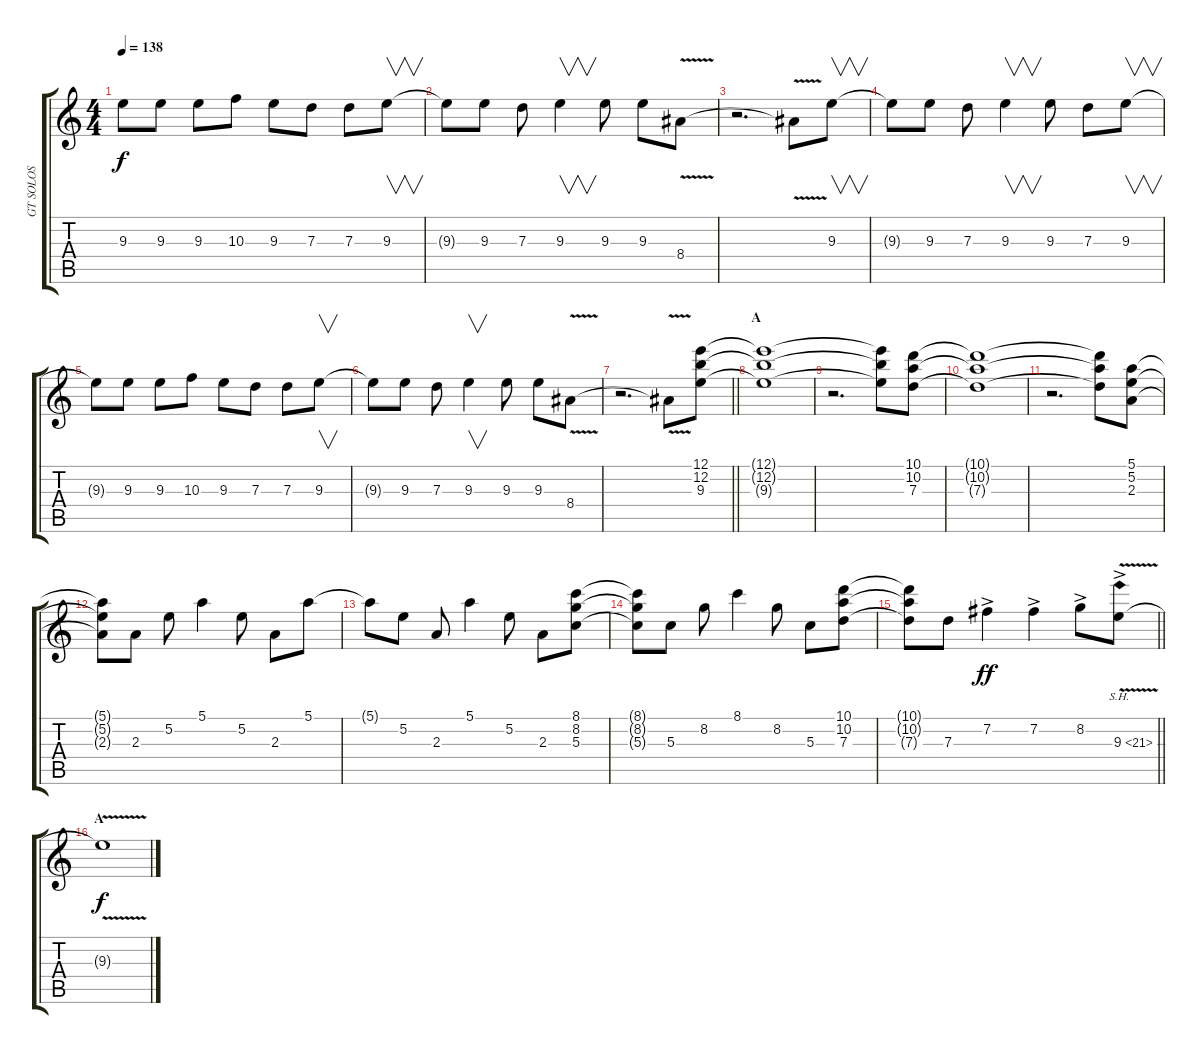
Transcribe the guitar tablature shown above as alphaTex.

\track ("GT SOLOS" "GT SOLOS") {instrument distortionguitar}
\staff {score tabs}
\tuning (E4 B3 G3 D3 A2 E2) {hide}
\ts (4 4)
\tempo 138
\clef g2
\ks c
9.3{t}.8{dy f} 9.3.8 9.3.8 10.3.8 9.3.8 7.3.8 7.3.8 9.3.8{v} |
9.3{t}.8 9.3.8 7.3.8 9.3.4{v} 9.3.8 9.3.8 8.4{v}.8 |
r.2{d} 8.4{t}.8 9.3.8{v} |
9.3{t}.8 9.3.8 7.3.8 9.3.4{v} 9.3.8 7.3.8 9.3.8{v} |
9.3{t}.8 9.3.8 9.3.8 10.3.8 9.3.8 7.3.8 7.3.8 9.3.8{v} |
9.3{t}.8 9.3.8 7.3.8 9.3.4{v} 9.3.8 9.3.8 8.4{v}.8 |
\barLineRight lightlight
r.2{d} 8.4{t}.8 (12.1 12.2 9.3).8{volume 11} |
\section ("" "A")
(12.1{t} 12.2{t} 9.3{t}).1 |
r.2{d} (12.1{t} 12.2{t} 9.3{t}).8 (10.1 10.2 7.3).8 |
(10.1{t} 10.2{t} 7.3{t}).1 |
r.2{d} (10.1{t} 10.2{t} 7.3{t}).8 (5.1 5.2 2.3).8 |
(5.1{t} 5.2{t} 2.3{t}).8 2.3.8 5.2.8 5.1.4 5.2.8 2.3.8 5.1.8 |
5.1{t}.8 5.2.8 2.3.8 5.1.4 5.2.8 2.3.8 (8.1 8.2 5.3).8 |
(8.1{t} 8.2{t} 5.3{t}).8 5.3.8 8.2.8 8.1.4 8.2.8 5.3.8 (10.1 10.2 7.3).8 |
\barLineRight lightlight
(10.1{t} 10.2{t} 7.3{t}).8 7.3.8 7.2{ac}.4{dy ff} 7.2{ac}.4 8.2{ac}.8 9.3{sh 12 v ac}.8 |
\section ("" "A")
9.3{t}.1{dy f}
